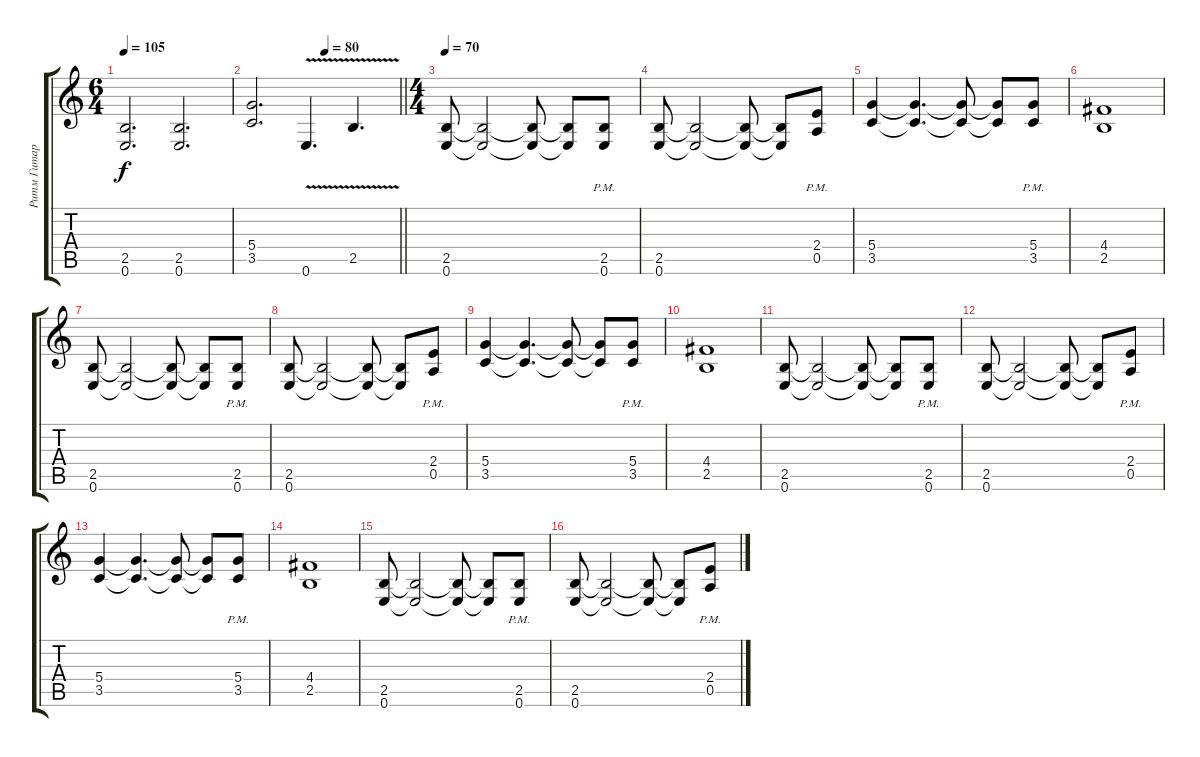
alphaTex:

\track ("Ритм Гитара" "Ритм Гитар") {instrument electricguitarclean}
\staff {score tabs}
\tuning (E4 B3 G3 D3 A2 E2) {hide}
\ts (6 4)
\tempo 105
\clef g2
\ks c
(2.5 0.6).2{d dy f} (2.5 0.6).2{d} |
\tempo (80 0.5)
\barLineRight lightlight
(5.4 3.5).2{d} 0.6{v}.4{d} 2.5{v}.4{d} |
\ts (4 4)
\section ("" "")
\tempo 70
(2.5 0.6).8 (2.5{t} 0.6{t}).2 (2.5{t} 0.6{t}).8 (2.5{t} 0.6{t}).8 (2.5{pm} 0.6).8 |
(2.5 0.6).8 (2.5{t} 0.6{t}).2 (2.5{t} 0.6{t}).8 (2.5{t} 0.6{t}).8 (2.4 0.5{pm}).8 |
(5.4 3.5).4 (5.4{t} 3.5{t}).4{d} (5.4{t} 3.5{t}).8 (5.4{t} 3.5{t}).8 (5.4 3.5{pm}).8 |
(4.4 2.5).1 |
(2.5 0.6).8 (2.5{t} 0.6{t}).2 (2.5{t} 0.6{t}).8 (2.5{t} 0.6{t}).8 (2.5{pm} 0.6).8 |
(2.5 0.6).8 (2.5{t} 0.6{t}).2 (2.5{t} 0.6{t}).8 (2.5{t} 0.6{t}).8 (2.4 0.5{pm}).8 |
(5.4 3.5).4 (5.4{t} 3.5{t}).4{d} (5.4{t} 3.5{t}).8 (5.4{t} 3.5{t}).8 (5.4 3.5{pm}).8 |
(4.4 2.5).1 |
(2.5 0.6).8 (2.5{t} 0.6{t}).2 (2.5{t} 0.6{t}).8 (2.5{t} 0.6{t}).8 (2.5{pm} 0.6).8 |
(2.5 0.6).8 (2.5{t} 0.6{t}).2 (2.5{t} 0.6{t}).8 (2.5{t} 0.6{t}).8 (2.4 0.5{pm}).8 |
(5.4 3.5).4 (5.4{t} 3.5{t}).4{d} (5.4{t} 3.5{t}).8 (5.4{t} 3.5{t}).8 (5.4 3.5{pm}).8 |
(4.4 2.5).1 |
(2.5 0.6).8 (2.5{t} 0.6{t}).2 (2.5{t} 0.6{t}).8 (2.5{t} 0.6{t}).8 (2.5{pm} 0.6).8 |
(2.5 0.6).8 (2.5{t} 0.6{t}).2 (2.5{t} 0.6{t}).8 (2.5{t} 0.6{t}).8 (2.4 0.5{pm}).8
